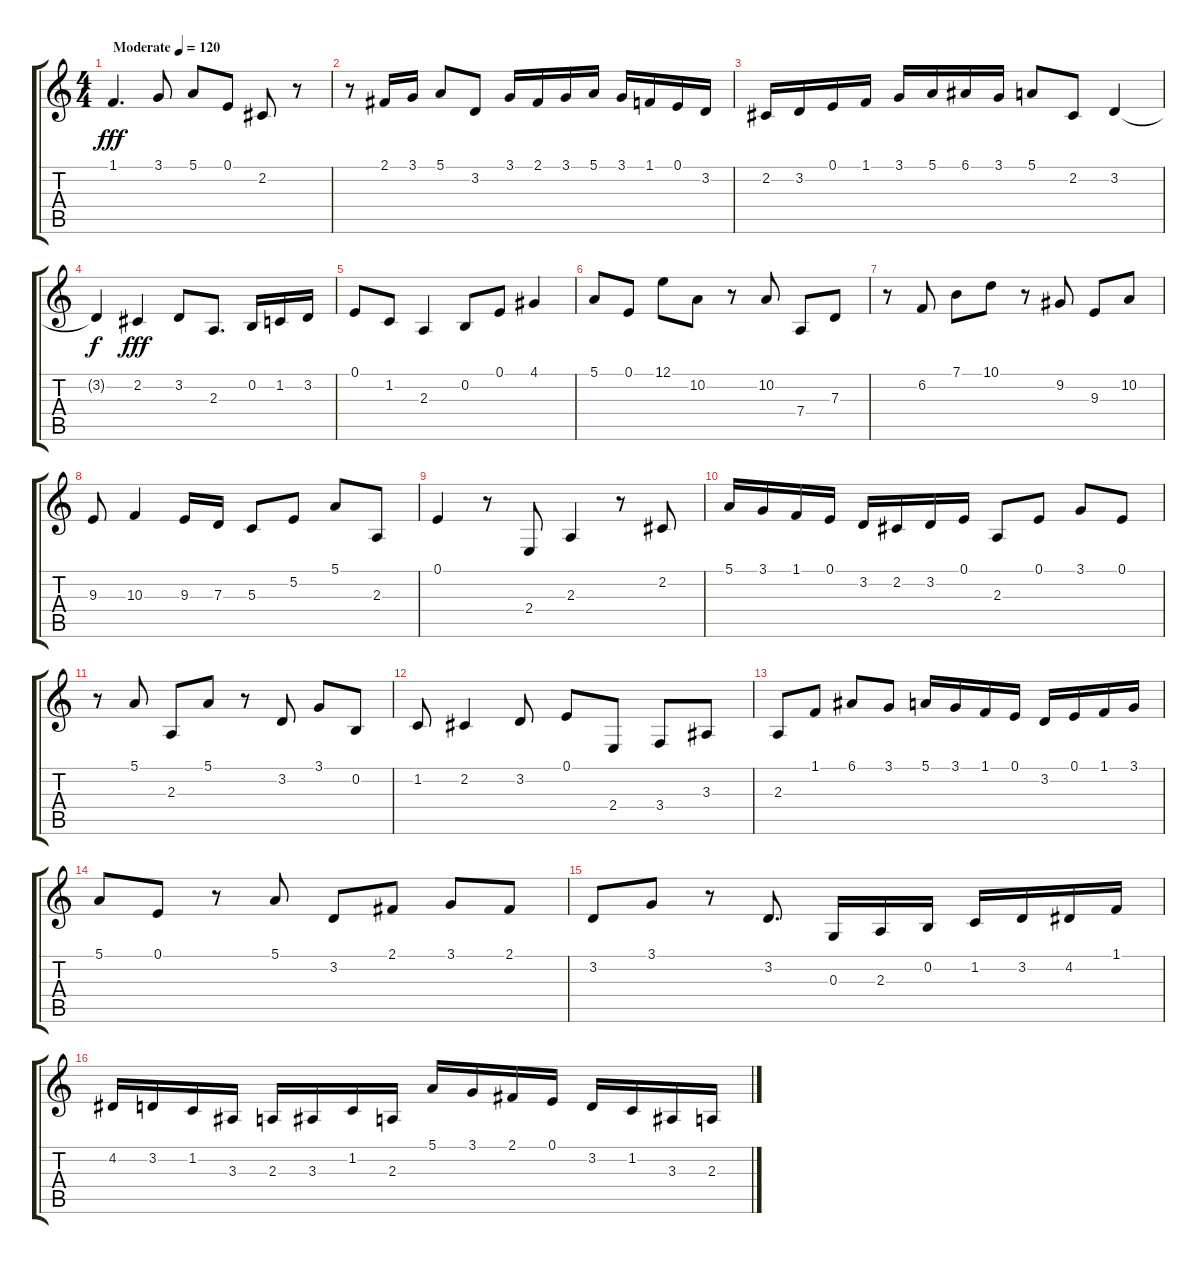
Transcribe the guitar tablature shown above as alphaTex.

\track "" {instrument harpsichord}
\staff {score tabs}
\tuning (E4 B3 G3 D3 A2 E2) {hide}
\ts (4 4)
\tempo (120 "Moderate")
\clef g2
\ks c
1.1.4{d dy fff instrument harpsichord} 3.1.8 5.1.8 0.1.8 2.2.8 r.8 |
r.8 2.1.16 3.1.16 5.1.8 3.2.8 3.1.16 2.1.16 3.1.16 5.1.16 3.1.16 1.1.16 0.1.16 3.2.16 |
2.2.16 3.2.16 0.1.16 1.1.16 3.1.16 5.1.16 6.1.16 3.1.16 5.1.8 2.2.8 3.2.4 |
3.2{t}.4{dy f} 2.2.4{dy fff} 3.2.8 2.3.8{d} 0.2.16 1.2.16 3.2.16 |
0.1.8 1.2.8 2.3.4 0.2.8 0.1.8 4.1.4 |
5.1.8 0.1.8 12.1.8 10.2.8 r.8 10.2.8 7.4.8 7.3.8 |
r.8 6.2.8 7.1.8 10.1.8 r.8 9.2.8 9.3.8 10.2.8 |
9.3.8 10.3.4 9.3.16 7.3.16 5.3.8 5.2.8 5.1.8 2.3.8 |
0.1.4 r.8 2.4.8 2.3.4 r.8 2.2.8 |
5.1.16 3.1.16 1.1.16 0.1.16 3.2.16 2.2.16 3.2.16 0.1.16 2.3.8 0.1.8 3.1.8 0.1.8 |
r.8 5.1.8 2.3.8 5.1.8 r.8 3.2.8 3.1.8 0.2.8 |
1.2.8 2.2.4 3.2.8 0.1.8 2.4.8 3.4.8 3.3.8 |
2.3.8 1.1.8 6.1.8 3.1.8 5.1.16 3.1.16 1.1.16 0.1.16 3.2.16 0.1.16 1.1.16 3.1.16 |
5.1.8 0.1.8 r.8 5.1.8 3.2.8 2.1.8 3.1.8 2.1.8 |
3.2.8 3.1.8 r.8 3.2.8{d} 0.3.16 2.3.16 0.2.16 1.2.16 3.2.16 4.2.16 1.1.16 |
4.2.16 3.2.16 1.2.16 3.3.16 2.3.16 3.3.16 1.2.16 2.3.16 5.1.16 3.1.16 2.1.16 0.1.16 3.2.16 1.2.16 3.3.16 2.3.16
